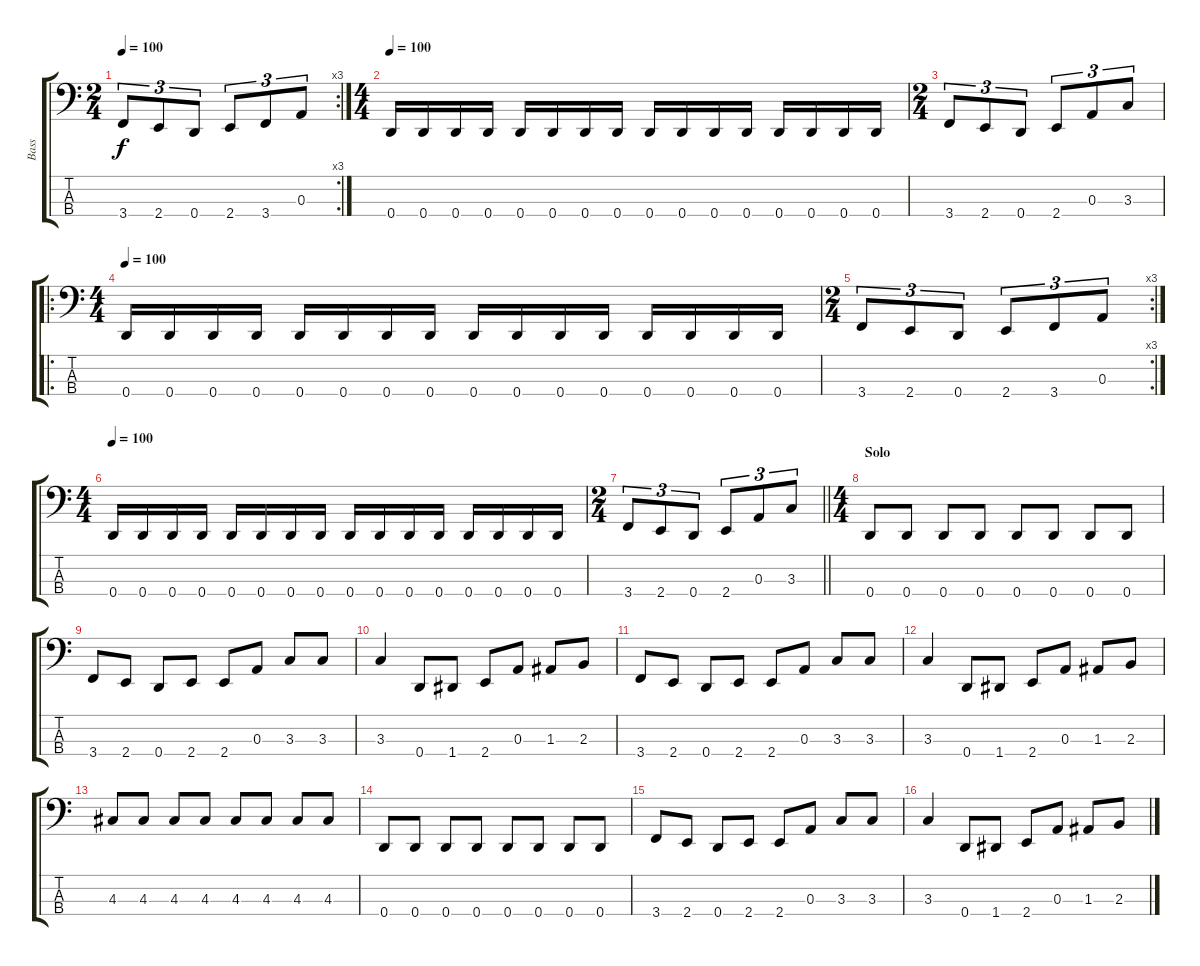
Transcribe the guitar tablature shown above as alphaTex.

\track ("Bass" "Bass") {instrument electricbassfinger}
\staff {score tabs}
\tuning (G2 D2 A1 D1) {hide}
\rc 3
\ts (2 4)
\tempo 100
\clef f4
\ks c
3.4.8{tu (3 2) dy f} 2.4.8{tu (3 2)} 0.4.8{tu (3 2)} 2.4.8{tu (3 2)} 3.4.8{tu (3 2)} 0.3.8{tu (3 2)} |
\ts (4 4)
\tempo 100
0.4.16 0.4.16 0.4.16 0.4.16 0.4.16 0.4.16 0.4.16 0.4.16 0.4.16 0.4.16 0.4.16 0.4.16 0.4.16 0.4.16 0.4.16 0.4.16 |
\ts (2 4)
3.4.8{tu (3 2)} 2.4.8{tu (3 2)} 0.4.8{tu (3 2)} 2.4.8{tu (3 2)} 0.3.8{tu (3 2)} 3.3.8{tu (3 2)} |
\ro
\ts (4 4)
\tempo 100
0.4.16 0.4.16 0.4.16 0.4.16 0.4.16 0.4.16 0.4.16 0.4.16 0.4.16 0.4.16 0.4.16 0.4.16 0.4.16 0.4.16 0.4.16 0.4.16 |
\rc 3
\ts (2 4)
3.4.8{tu (3 2)} 2.4.8{tu (3 2)} 0.4.8{tu (3 2)} 2.4.8{tu (3 2)} 3.4.8{tu (3 2)} 0.3.8{tu (3 2)} |
\ts (4 4)
\tempo 100
0.4.16 0.4.16 0.4.16 0.4.16 0.4.16 0.4.16 0.4.16 0.4.16 0.4.16 0.4.16 0.4.16 0.4.16 0.4.16 0.4.16 0.4.16 0.4.16 |
\ts (2 4)
\barLineRight lightlight
3.4.8{tu (3 2)} 2.4.8{tu (3 2)} 0.4.8{tu (3 2)} 2.4.8{tu (3 2)} 0.3.8{tu (3 2)} 3.3.8{tu (3 2)} |
\ts (4 4)
\section ("" "Solo")
0.4.8 0.4.8 0.4.8 0.4.8 0.4.8 0.4.8 0.4.8 0.4.8 |
3.4.8 2.4.8 0.4.8 2.4.8 2.4.8 0.3.8 3.3.8 3.3.8 |
3.3.4 0.4.8 1.4.8 2.4.8 0.3.8 1.3.8 2.3.8 |
3.4.8 2.4.8 0.4.8 2.4.8 2.4.8 0.3.8 3.3.8 3.3.8 |
3.3.4 0.4.8 1.4.8 2.4.8 0.3.8 1.3.8 2.3.8 |
4.3.8 4.3.8 4.3.8 4.3.8 4.3.8 4.3.8 4.3.8 4.3.8 |
0.4.8 0.4.8 0.4.8 0.4.8 0.4.8 0.4.8 0.4.8 0.4.8 |
3.4.8 2.4.8 0.4.8 2.4.8 2.4.8 0.3.8 3.3.8 3.3.8 |
3.3.4 0.4.8 1.4.8 2.4.8 0.3.8 1.3.8 2.3.8
